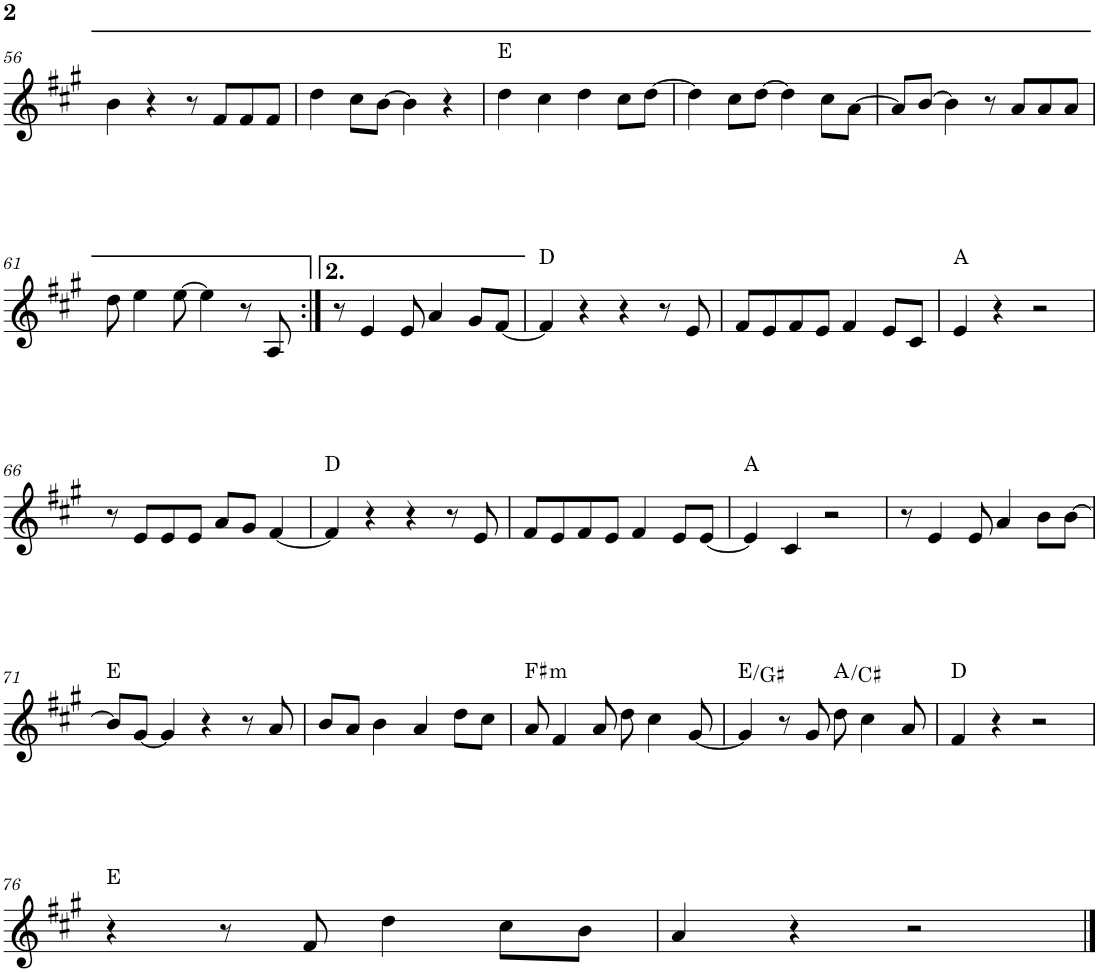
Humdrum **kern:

**kern	**harte
*part1	*part1
*staff1	*
*I"P1	*
!!LO:PB:g=z
*clefG2	*
*k[f#c#g#]	*
*M4/4	*
=56	=56
4b\	.
4r	.
8r	.
8f#/L	.
8f#/	.
8f#/J	.
=57	=57
4dd\	.
8cc#\L	.
[8b\J	.
4b\]	.
4r	.
=58	=58
4dd\	E:maj
4cc#\	.
4dd\	.
8cc#\L	.
[8dd\J	.
=59	=59
4dd\]	.
8cc#\L	.
[8dd\J	.
4dd\]	.
8cc#\L	.
[8a\J	.
=60	=60
8a/L]	.
[8b/J	.
4b\]	.
8r	.
8a/L	.
8a/	.
8a/J	.
!!LO:LB:g=z
=61	=61
8dd\	.
4ee\	.
[8ee\	.
4ee\]	.
8r	.
8A/	.
=62:|!	=62:|!
8r	.
4e/	.
8e/	.
4a/	.
8g#/L	.
[8f#/J	.
=63	=63
4f#/]	D:maj
4r	.
4r	.
8r	.
8e/	.
=64	=64
8f#/L	.
8e/	.
8f#/	.
8e/J	.
4f#/	.
8e/L	.
8c#/J	.
=65	=65
4e/	A:maj
4r	.
2r	.
!!LO:LB:g=z
=66	=66
8r	.
8e/L	.
8e/	.
8e/J	.
8a/L	.
8g#/J	.
[4f#/	.
=67	=67
4f#/]	D:maj
4r	.
4r	.
8r	.
8e/	.
=68	=68
8f#/L	.
8e/	.
8f#/	.
8e/J	.
4f#/	.
8e/L	.
[8e/J	.
=69	=69
4e/]	A:maj
4c#/	.
2r	.
=70	=70
8r	.
4e/	.
8e/	.
4a/	.
8b\L	.
[8b\J	.
!!LO:LB:g=z
=71	=71
8b/L]	E:maj
[8g#/J	.
4g#/]	.
4r	.
8r	.
8a/	.
=72	=72
8b/L	.
8a/J	.
4b\	.
4a/	.
8dd\L	.
8cc#\J	.
=73	=73
!	!LO:H:kt=m
8a/	F#:min
4f#/	.
8a/	.
8dd\	.
4cc#\	.
[8g#/	.
=74	=74
4g#/]	E:maj/3
8r	.
8g#/	.
8dd\	A:maj/3
4cc#\	.
8a/	.
=75	=75
4f#/	D:maj
4r	.
2r	.
!!LO:LB:g=z
=76	=76
4r	E:maj
8r	.
8f#/	.
4dd\	.
8cc#\L	.
8b\J	.
=77	=77
4a/	.
4r	.
2r	.
==	==
*-	*-
